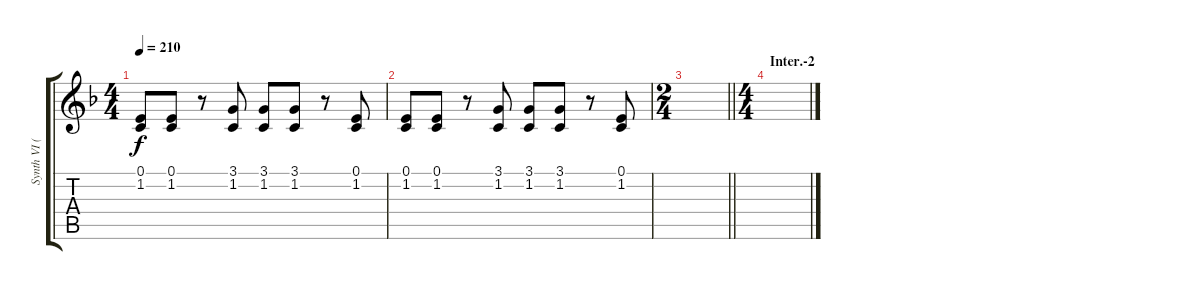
\track ("Synth VI (Kotobuki Tsumugi)" "Synth VI (") {instrument lead5charang}
\staff {score tabs}
\tuning (E4 B3 G3 D3 A2 E2) {hide}
\ts (4 4)
\tempo 210
\clef g2
\ks f
(0.1 1.2).8{dy f} (0.1 1.2).8 r.8 (3.1 1.2).8 (3.1 1.2).8 (3.1 1.2).8 r.8 (0.1 1.2).8 |
(0.1 1.2).8 (0.1 1.2).8 r.8 (3.1 1.2).8 (3.1 1.2).8 (3.1 1.2).8 r.8 (0.1 1.2).8 |
\ts (2 4)
\barLineRight lightlight
|
\ts (4 4)
\section ("" "Inter.-2")
